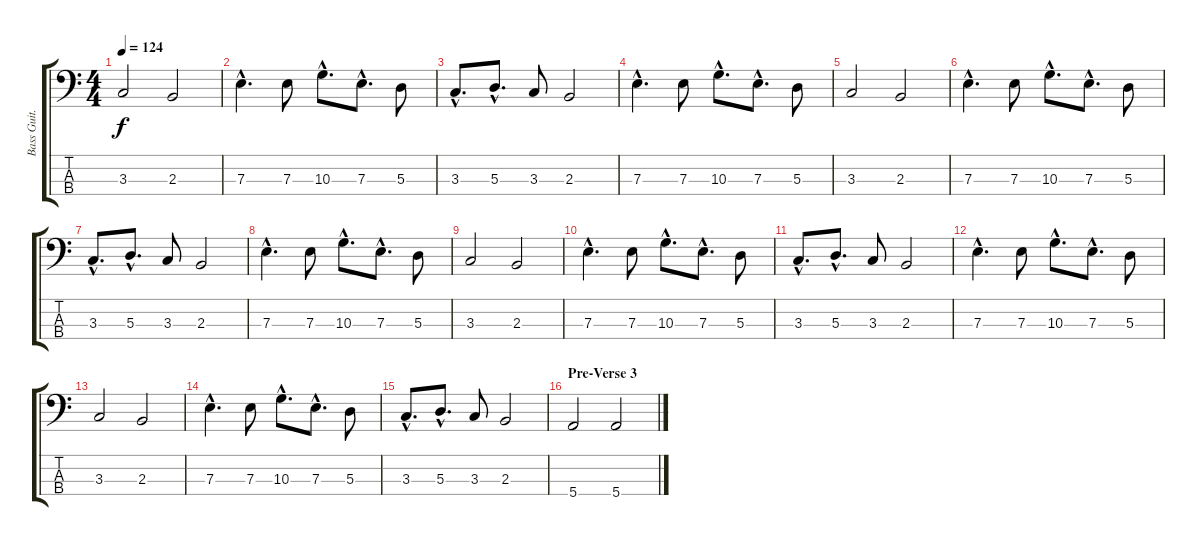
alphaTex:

\track ("Bass Guit." "Bass Guit.") {instrument electricbassfinger}
\staff {score tabs}
\tuning (G2 D2 A1 E1) {hide}
\ts (4 4)
\tempo 124
\clef f4
\ks c
3.3.2{dy f} 2.3.2 |
7.3{hac}.4{d} 7.3.8 10.3{hac}.8{d} 7.3{hac}.8{d} 5.3.8 |
3.3{hac}.8{d} 5.3{hac}.8{d} 3.3.8 2.3.2 |
7.3{hac}.4{d} 7.3.8 10.3{hac}.8{d} 7.3{hac}.8{d} 5.3.8 |
3.3.2 2.3.2 |
7.3{hac}.4{d} 7.3.8 10.3{hac}.8{d} 7.3{hac}.8{d} 5.3.8 |
3.3{hac}.8{d} 5.3{hac}.8{d} 3.3.8 2.3.2 |
7.3{hac}.4{d} 7.3.8 10.3{hac}.8{d} 7.3{hac}.8{d} 5.3.8 |
3.3.2 2.3.2 |
7.3{hac}.4{d} 7.3.8 10.3{hac}.8{d} 7.3{hac}.8{d} 5.3.8 |
3.3{hac}.8{d} 5.3{hac}.8{d} 3.3.8 2.3.2 |
7.3{hac}.4{d} 7.3.8 10.3{hac}.8{d} 7.3{hac}.8{d} 5.3.8 |
3.3.2 2.3.2 |
7.3{hac}.4{d} 7.3.8 10.3{hac}.8{d} 7.3{hac}.8{d} 5.3.8 |
3.3{hac}.8{d} 5.3{hac}.8{d} 3.3.8 2.3.2 |
\section ("" "Pre-Verse 3")
5.4.2 5.4.2
